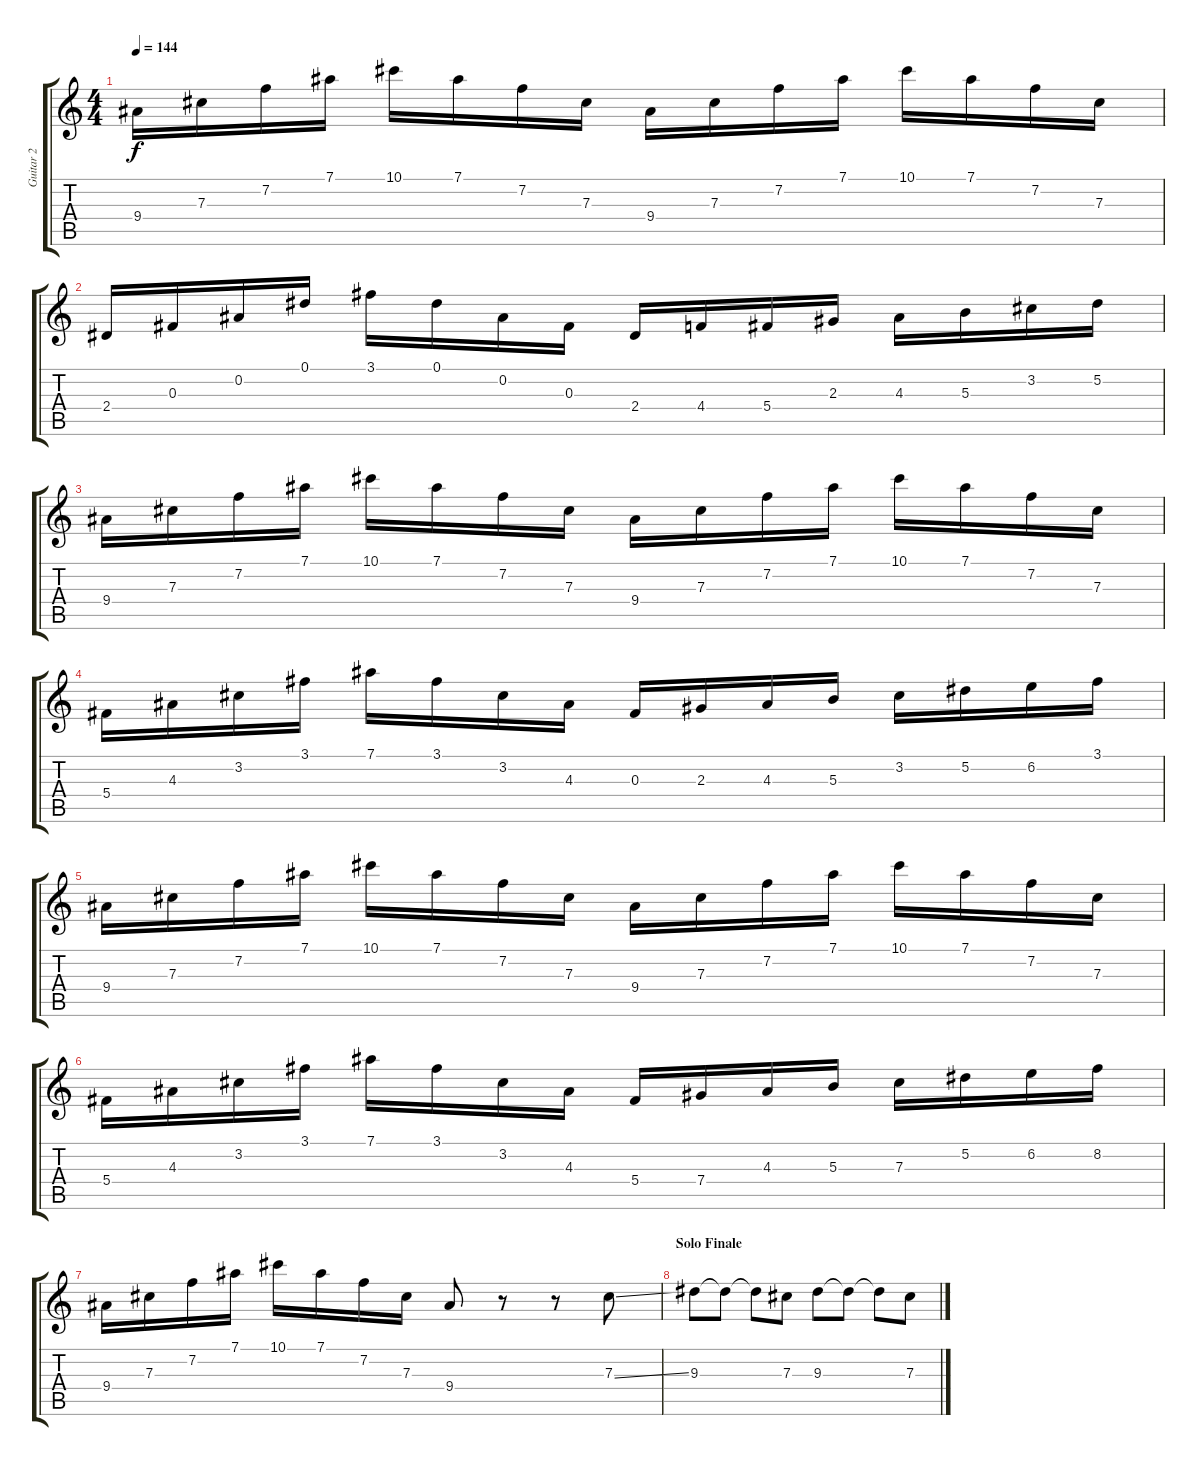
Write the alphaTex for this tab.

\track ("Guitar 2" "Guitar 2") {instrument distortionguitar}
\staff {score tabs}
\tuning (Eb4 Bb3 Gb3 Db3 Ab2 Eb2) {hide}
\ts (4 4)
\tempo 144
\clef g2
\ks c
9.4.16{dy f} 7.3.16 7.2.16 7.1.16 10.1.16 7.1.16 7.2.16 7.3.16 9.4.16 7.3.16 7.2.16 7.1.16 10.1.16 7.1.16 7.2.16 7.3.16 |
2.4.16 0.3.16 0.2.16 0.1.16 3.1.16 0.1.16 0.2.16 0.3.16 2.4.16 4.4.16 5.4.16 2.3.16 4.3.16 5.3.16 3.2.16 5.2.16 |
9.4.16 7.3.16 7.2.16 7.1.16 10.1.16 7.1.16 7.2.16 7.3.16 9.4.16 7.3.16 7.2.16 7.1.16 10.1.16 7.1.16 7.2.16 7.3.16 |
5.4.16 4.3.16 3.2.16 3.1.16 7.1.16 3.1.16 3.2.16 4.3.16 0.3.16 2.3.16 4.3.16 5.3.16 3.2.16 5.2.16 6.2.16 3.1.16 |
9.4.16 7.3.16 7.2.16 7.1.16 10.1.16 7.1.16 7.2.16 7.3.16 9.4.16 7.3.16 7.2.16 7.1.16 10.1.16 7.1.16 7.2.16 7.3.16 |
5.4.16 4.3.16 3.2.16 3.1.16 7.1.16 3.1.16 3.2.16 4.3.16 5.4.16 7.4.16 4.3.16 5.3.16 7.3.16 5.2.16 6.2.16 8.2.16 |
9.4.16 7.3.16 7.2.16 7.1.16 10.1.16 7.1.16 7.2.16 7.3.16 9.4.8 r.8 r.8 7.3{ss}.8 |
\section ("" "Solo Finale")
9.3.8 9.3{t}.8 9.3{t}.8 7.3.8 9.3.8 9.3{t}.8 9.3{t}.8 7.3.8
